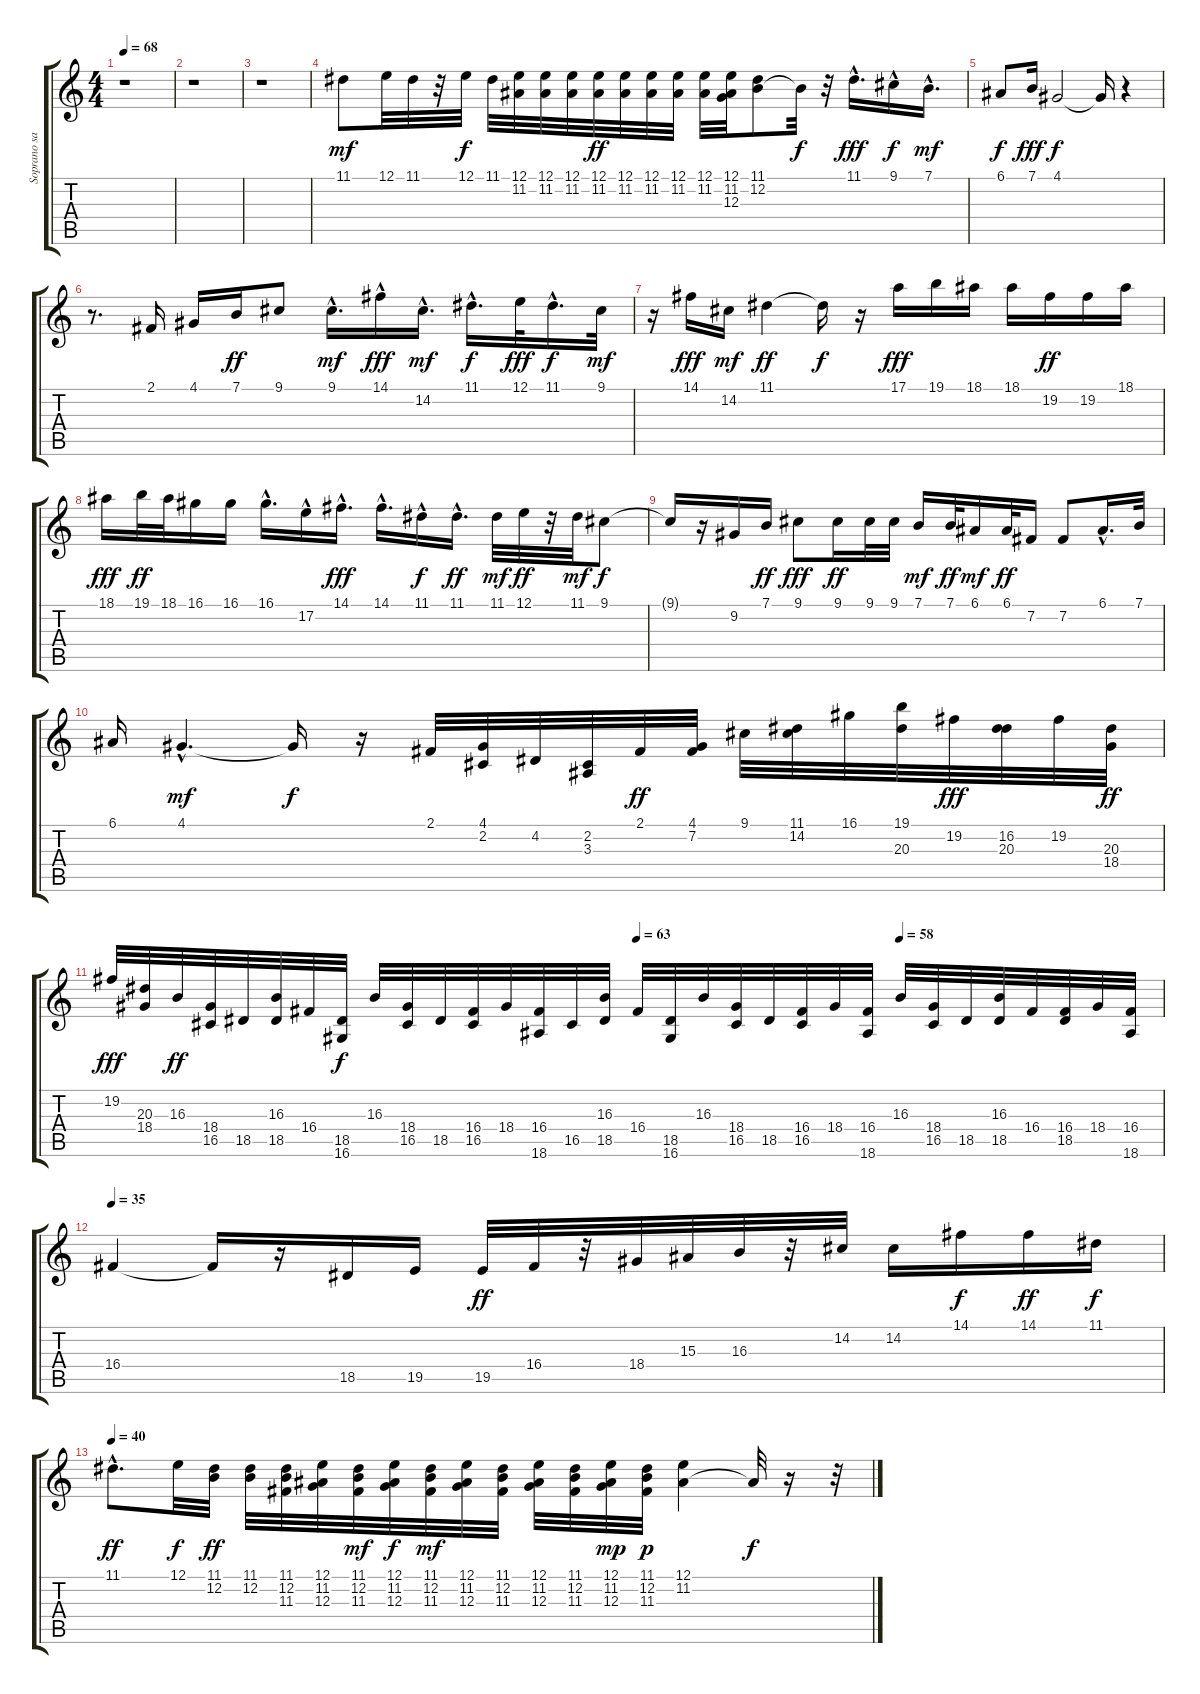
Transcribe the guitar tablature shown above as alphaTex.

\track ("Soprano sax" "Soprano sa") {instrument sopranosax}
\staff {score tabs}
\tuning (E4 B3 G3 D3 A2 E2) {hide}
\ts (4 4)
\tempo 68
\clef g2
\ks c
r.1{dy f} |
r.1 |
r.1 |
11.1.8{dy mf volume 15} 12.1.32 11.1.32 r.32 12.1.32{dy f} 11.1.32 (12.1 11.2).32 (12.1 11.2).32 (12.1 11.2).32 (12.1 11.2).32{dy ff} (12.1 11.2).32 (12.1 11.2).32 (12.1 11.2).32 (12.1 11.2).32 (12.1 11.2 12.3).32 (11.1 12.2).8 12.2{t}.32{dy f} r.32 11.1{hac}.16{d dy fff} 9.1{hac}.16{dy f} 7.1{hac}.16{d dy mf} |
6.1.8{dy f} 7.1.16{dy fff} 4.1.2{dy f} 4.1{t}.16 r.4 |
r.8{d} 2.1.16 4.1.16 7.1.16{dy ff} 9.1.8 9.1{hac}.16{d dy mf} 14.1{hac}.16{dy fff} 14.2{hac}.16{d dy mf} 11.1{hac}.16{d dy f} 12.1.32{dy fff} 11.1{hac}.16{d dy f} 9.1.32{dy mf} |
r.16 14.1.16{dy fff} 14.2.16{dy mf} 11.1.4{dy ff} 11.1{t}.16{dy f} r.16 17.1.16{dy fff} 19.1.16 18.1.16 18.1.16 19.2.16{dy ff} 19.2.16 18.1.16 |
18.1.16{dy fff} 19.1.32{dy ff} 18.1.32 16.1.16 16.1.16 16.1{hac}.16{d} 17.2{hac}.16 14.1{hac}.16{d dy fff} 14.1{hac}.16{d} 11.1{hac}.16{dy f} 11.1{hac}.16{d dy ff} 11.1.32{dy mf} 12.1.32{dy ff} r.32 11.1.32{dy mf} 9.1.8{dy f} |
9.1{t}.16 r.16 9.2.16 7.1.16{dy ff} 9.1.8{dy fff} 9.1.16{dy ff} 9.1.32 9.1.32 7.1.16{dy mf} 7.1.32{dy ff} 6.1.16{dy mf} 6.1.32{dy ff} 7.2.16 7.2.8 6.1{hac}.16{d} 7.1.32 |
6.1.16 4.1{hac}.4{d dy mf} 4.1{t}.16{dy f} r.16 2.1.32 (4.1 2.2).32 4.2.32 (2.2 3.3).32 2.1.32{dy ff} (4.1 7.2).32 9.1.32 (11.1 14.2).32 16.1.32 (19.1 20.3).32 19.2.32{dy fff} (16.2 20.3).32 19.2.32 (20.3 18.4).32{dy ff} |
\tempo (63 0.5)
\tempo (58 0.75)
19.2.32{dy fff} (20.3 18.4).32 16.3.32{dy ff} (18.4 16.5).32 18.5.32 (16.3 18.5).32 16.4.32 (18.5 16.6).32{dy f} 16.3.32 (18.4 16.5).32 18.5.32 (16.4 16.5).32 18.4.32 (16.4 18.6).32 16.5.32 (16.3 18.5).32 16.4.32 (18.5 16.6).32 16.3.32 (18.4 16.5).32 18.5.32 (16.4 16.5).32 18.4.32 (16.4 18.6).32 16.3.32 (18.4 16.5).32 18.5.32 (16.3 18.5).32 16.4.32 (16.4 18.5).32 18.4.32 (16.4 18.6).32 |
\tempo 35
16.4.4 16.4{t}.16 r.16 18.5.16 19.5.16 19.5.32{dy ff} 16.4.32 r.32 18.4.32 15.3.32 16.3.32 r.32 14.2.32 14.2.16 14.1.16{dy f} 14.1.16{dy ff} 11.1.16{dy f} |
\tempo 40
11.1{hac}.8{d dy ff} 12.1.32{dy f} (11.1 12.2).32{dy ff} (11.1 12.2).32 (11.1 12.2 11.3).32 (12.1 11.2 12.3).32 (11.1 12.2 11.3).32{dy mf} (12.1 11.2 12.3).32{dy f} (11.1 12.2 11.3).32{dy mf} (12.1 11.2 12.3).32 (11.1 12.2 11.3).32 (12.1 11.2 12.3).32 (11.1 12.2 11.3).32 (12.1 11.2 12.3).32{dy mp} (11.1 12.2 11.3).32{dy p} (12.1 11.2).4 11.2{t}.32{dy f} r.16 r.32
